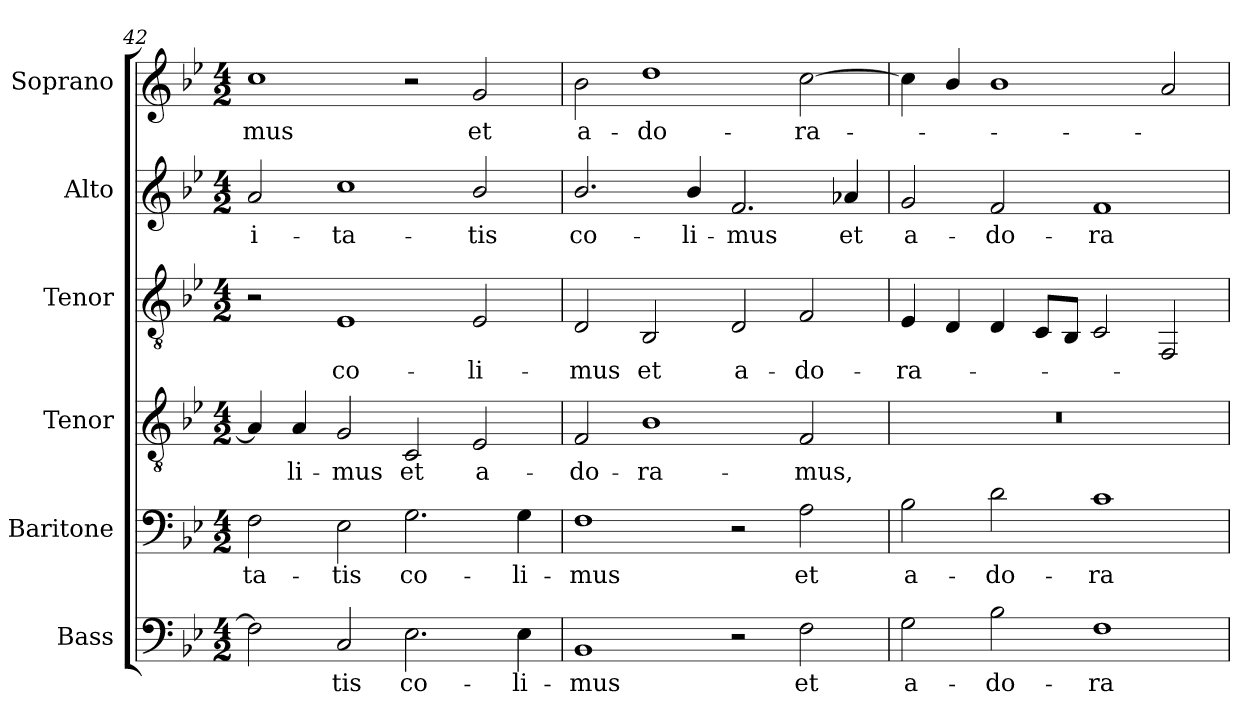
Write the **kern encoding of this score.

**kern	**text	**kern	**text	**kern	**text	**kern	**text	**kern	**text	**kern	**text
*part6	*part6	*part5	*part5	*part4	*part4	*part3	*part3	*part2	*part2	*part1	*part1
*staff6	*staff6	*staff5	*staff5	*staff4	*staff4	*staff3	*staff3	*staff2	*staff2	*staff1	*staff1
*I"Bass	*	*I"Baritone	*	*I"Tenor	*	*I"Tenor	*	*I"Alto	*	*I"Soprano	*
*I'B.	*	*I'Bar.	*	*I'T2.	*	*I'T1.	*	*I'A.	*	*I'S.	*
*clefF4	*	*clefF4	*	*clefGv2	*	*clefGv2	*	*clefG2	*	*clefG2	*
*	*	*	*	*ITrd7c12	*	*	*	*	*	*	*
*k[b-e-]	*	*k[b-e-]	*	*k[b-e-]	*	*k[b-e-]	*	*k[b-e-]	*	*k[b-e-]	*
*B-:	*	*B-:	*	*B-:	*	*B-:	*	*B-:	*	*B-:	*
*M4/2	*	*M4/2	*	*M4/2	*	*M4/2	*	*M4/2	*	*M4/2	*
=42	=42	=42	=42	=42	=42	=42	=42	=42	=42	=42	=42
!	!	!	!LO:LY:b:color=#000000	!	!	!	!	!	!	!	!
!	!	!	!	!	!	!	!	!	!LO:LY:b:color=#000000	!	!
!	!	!	!	!	!	!	!	!	!	!	!LO:LY:b:color=#000000
2Fi\]	.	2Fi\	-ta-	4AAi/]	.	2r	.	2ai/	-i-	1cci	-mus
!	!	!	!	!	!LO:LY:b:color=#000000	!	!	!	!	!	!
.	.	.	.	4AAi/	-li-	.	.	.	.	.	.
!	!LO:LY:b:color=#000000	!	!	!	!	!	!	!	!	!	!
!	!	!	!LO:LY:b:color=#000000	!	!	!	!	!	!	!	!
!	!	!	!	!	!LO:LY:b:color=#000000	!	!	!	!	!	!
!	!	!	!	!	!	!	!LO:LY:b:color=#000000	!	!	!	!
!	!	!	!	!	!	!	!	!	!LO:LY:b:color=#000000	!	!
2Ci/	-tis	2E-i\	-tis	2GGi/	-mus	1E-i	co-	1cci	-ta-	.	.
!	!LO:LY:b:color=#000000	!	!	!	!	!	!	!	!	!	!
!	!	!	!LO:LY:b:color=#000000	!	!	!	!	!	!	!	!
!	!	!	!	!	!LO:LY:b:color=#000000	!	!	!	!	!	!
2.E-i\	co-	2.Gi\	co-	2CCi/	et	.	.	.	.	2r	.
!	!	!	!	!	!LO:LY:b:color=#000000	!	!	!	!	!	!
!	!	!	!	!	!	!	!LO:LY:b:color=#000000	!	!	!	!
!	!	!	!	!	!	!	!	!	!LO:LY:b:color=#000000	!	!
!	!	!	!	!	!	!	!	!	!	!	!LO:LY:b:color=#000000
.	.	.	.	2EE-i/	a-	2E-i/	-li-	2b-i/	-tis	2gi/	et
!	!LO:LY:b:color=#000000	!	!	!	!	!	!	!	!	!	!
!	!	!	!LO:LY:b:color=#000000	!	!	!	!	!	!	!	!
4E-i\	-li-	4Gi\	-li-	.	.	.	.	.	.	.	.
!!LO:LB:g=z
=43	=43	=43	=43	=43	=43	=43	=43	=43	=43	=43	=43
!	!LO:LY:b:color=#000000	!	!	!	!	!	!	!	!	!	!
!	!	!	!LO:LY:b:color=#000000	!	!	!	!	!	!	!	!
!	!	!	!	!	!LO:LY:b:color=#000000	!	!	!	!	!	!
!	!	!	!	!	!	!	!LO:LY:b:color=#000000	!	!	!	!
!	!	!	!	!	!	!	!	!	!LO:LY:b:color=#000000	!	!
!	!	!	!	!	!	!	!	!	!	!	!LO:LY:b:color=#000000
1BB-i	-mus	1Fi	-mus	2FFi/	-do-	2Di/	-mus	2.b-i/	co-	2b-i\	a-
!	!	!	!	!	!LO:LY:b:color=#000000	!	!	!	!	!	!
!	!	!	!	!	!	!	!LO:LY:b:color=#000000	!	!	!	!
!	!	!	!	!	!	!	!	!	!	!	!LO:LY:b:color=#000000
.	.	.	.	1BB-i	-ra-	2BB-i/	et	.	.	1ddi	-do-
!	!	!	!	!	!	!	!	!	!LO:LY:b:color=#000000	!	!
.	.	.	.	.	.	.	.	4b-i/	-li-	.	.
!	!	!	!	!	!	!	!LO:LY:b:color=#000000	!	!	!	!
!	!	!	!	!	!	!	!	!	!LO:LY:b:color=#000000	!	!
2r	.	2r	.	.	.	2Di/	a-	2.fi/	-mus	.	.
!	!LO:LY:b:color=#000000	!	!	!	!	!	!	!	!	!	!
!	!	!	!LO:LY:b:color=#000000	!	!	!	!	!	!	!	!
!	!	!	!	!	!LO:LY:b:color=#000000	!	!	!	!	!	!
!	!	!	!	!	!	!	!LO:LY:b:color=#000000	!	!	!	!
!	!	!	!	!	!	!	!	!	!	!	!LO:LY:b:color=#000000
2Fi\	et	2Ai\	et	2FFi/	-mus,	2Fi/	-do-	.	.	[2cci\	-ra-
!	!	!	!	!	!	!	!	!	!LO:LY:b:color=#000000	!	!
.	.	.	.	.	.	.	.	4a-Xi/	et	.	.
=44	=44	=44	=44	=44	=44	=44	=44	=44	=44	=44	=44
!	!LO:LY:b:color=#000000	!	!	!	!	!	!	!	!	!	!
!	!	!	!LO:LY:b:color=#000000	!LO:N:vis=1	!	!	!	!	!	!	!
!	!	!	!	!	!	!	!LO:LY:b:color=#000000	!	!	!	!
!	!	!	!	!	!	!	!	!	!LO:LY:b:color=#000000	!	!
2Gi\	a-	2B-i\	a-	0r	.	4E-i/	-ra-	2gi/	a-	4cci\]	.
.	.	.	.	.	.	4Di/	.	.	.	4b-i/	.
!	!LO:LY:b:color=#000000	!	!	!	!	!	!	!	!	!	!
!	!	!	!LO:LY:b:color=#000000	!	!	!	!	!	!	!	!
!	!	!	!	!	!	!	!	!	!LO:LY:b:color=#000000	!	!
2B-i\	-do-	2di\	-do-	.	.	4Di/	.	2fi/	-do-	1b-i	.
.	.	.	.	.	.	8Ci/L	.	.	.	.	.
.	.	.	.	.	.	8BB-i/J	.	.	.	.	.
!	!LO:LY:b:color=#000000	!	!	!	!	!	!	!	!	!	!
!	!	!	!LO:LY:b:color=#000000	!	!	!	!	!	!	!	!
!	!	!	!	!	!	!	!	!	!LO:LY:b:color=#000000	!	!
1Fi	-ra-	1ci	-ra-	.	.	2Ci/	.	1fi	-ra-	.	.
.	.	.	.	.	.	2FFi/	.	.	.	2ai/	.
=	=	=	=	=	=	=	=	=	=	=	=
*-	*-	*-	*-	*-	*-	*-	*-	*-	*-	*-	*-
